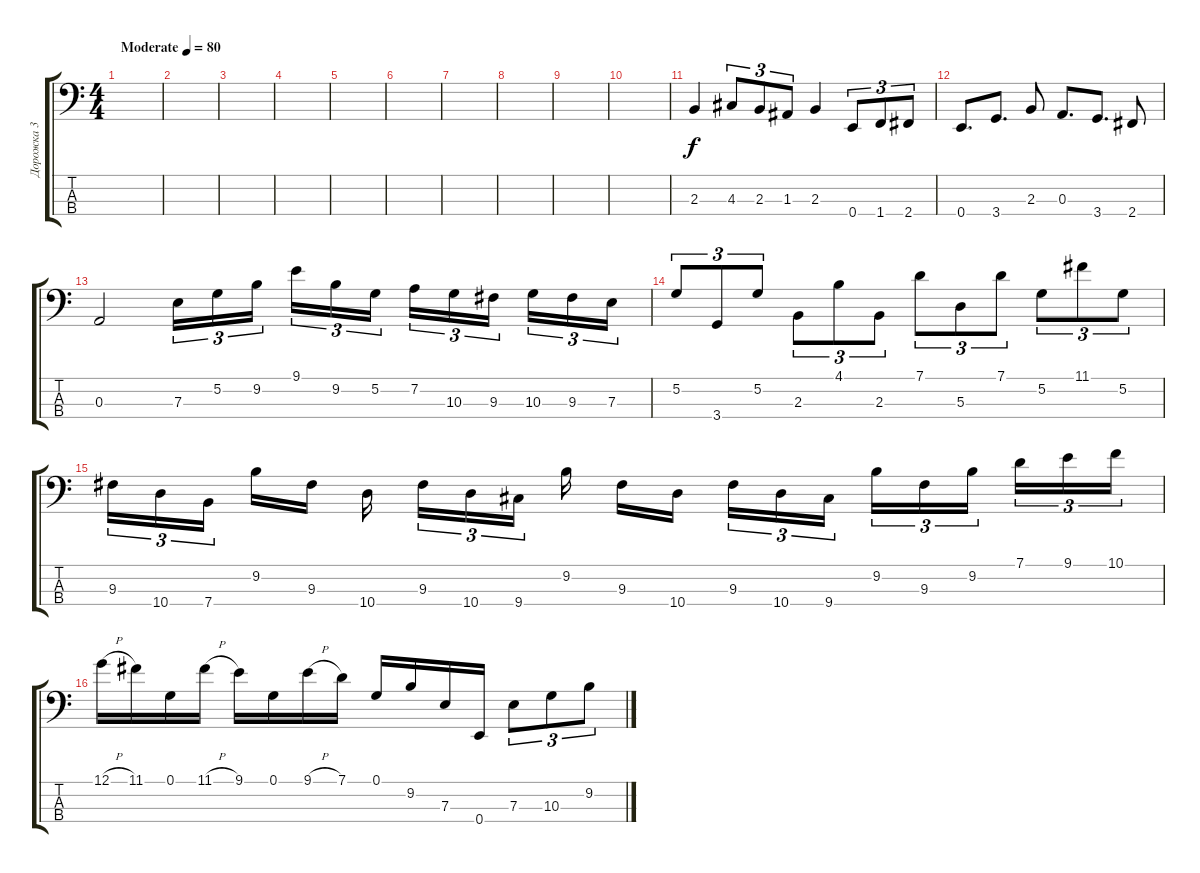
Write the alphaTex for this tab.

\track ("Дорожка 3" "Дорожка 3") {instrument electricbassfinger}
\staff {score tabs}
\tuning (G2 D2 A1 E1) {hide}
\ts (4 4)
\tempo (80 "Moderate")
\clef f4
\ks c
|
|
|
|
|
|
|
|
|
|
2.3.4 4.3.8{tu (3 2)} 2.3.8{tu (3 2)} 1.3.8{tu (3 2)} 2.3.4 0.4.8{tu (3 2)} 1.4.8{tu (3 2)} 2.4.8{tu (3 2)} |
0.4.8{d} 3.4.8{d} 2.3.8 0.3.8{d} 3.4.8{d} 2.4.8 |
0.3.2 7.3.16{tu (3 2)} 5.2.16{tu (3 2)} 9.2.16{tu (3 2) beam splitsecondary} 9.1.16{tu (3 2)} 9.2.16{tu (3 2)} 5.2.16{tu (3 2)} 7.2.16{tu (3 2)} 10.3.16{tu (3 2)} 9.3.16{tu (3 2) beam splitsecondary} 10.3.16{tu (3 2)} 9.3.16{tu (3 2)} 7.3.16{tu (3 2)} |
5.2.8{tu (3 2)} 3.4.8{tu (3 2)} 5.2.8{tu (3 2)} 2.3.8{tu (3 2)} 4.1.8{tu (3 2)} 2.3.8{tu (3 2)} 7.1.8{tu (3 2)} 5.3.8{tu (3 2)} 7.1.8{tu (3 2)} 5.2.8{tu (3 2)} 11.1.8{tu (3 2)} 5.2.8{tu (3 2)} |
9.3.16{tu (3 2)} 10.4.16{tu (3 2)} 7.4.16{tu (3 2) beam splitsecondary} 9.2.16 9.3.16 10.4.16{beam splitsecondary} 9.3.16{tu (3 2)} 10.4.16{tu (3 2)} 9.4.16{tu (3 2) beam splitsecondary} 9.2.16 9.3.16 10.4.16{beam splitsecondary} 9.3.16{tu (3 2)} 10.4.16{tu (3 2)} 9.4.16{tu (3 2)} 9.2.16{tu (3 2)} 9.3.16{tu (3 2)} 9.2.16{tu (3 2) beam splitsecondary} 7.1.16{tu (3 2)} 9.1.16{tu (3 2)} 10.1.16{tu (3 2)} |
12.1{h}.16 11.1.16 0.1.16 11.1{h}.16 9.1.16 0.1.16 9.1{h}.16 7.1.16 0.1.16 9.2.16 7.3.16 0.4.16 7.3.8{tu (3 2)} 10.3.8{tu (3 2)} 9.2.8{tu (3 2)}
